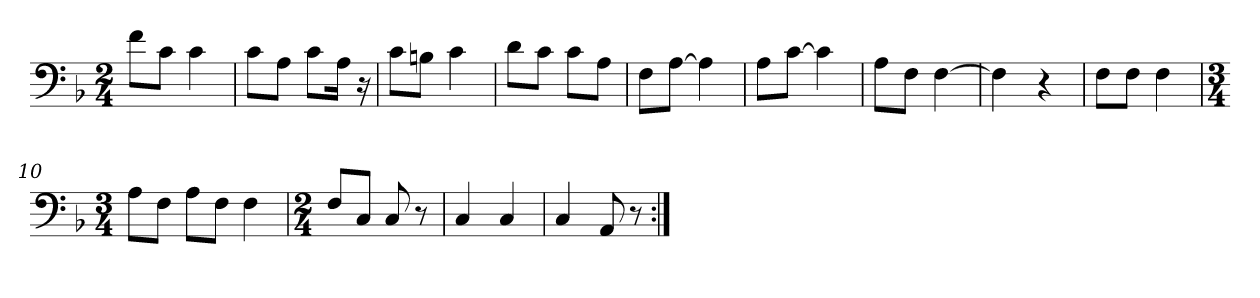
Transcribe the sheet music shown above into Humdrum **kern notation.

**kern
*part1
*staff1
*clefF4
*k[b-]
*M2/4
=1
8f\L
8c\J
4c\
=2
8c\L
8A\J
8c\L
16A\Jk
16r
=3
8c\L
8Bn\J
4c\
=4
8d\L
8c\J
8c\L
8A\J
=5
8F\L
[8A\J
4A\]
=6
8A\L
[8c\J
4c\]
=7
8A\L
8F\J
[4F\
=8
4F\]
4r
=9
8F\L
8F\J
4F\
=10
*M3/4
8A\L
8F\J
8A\L
8F\J
4F\
=11
*M2/4
8F/L
8C/J
8C/
8r
=12
4C/
4C/
=13
4C/
8AA/
8r
=:|!
*-
